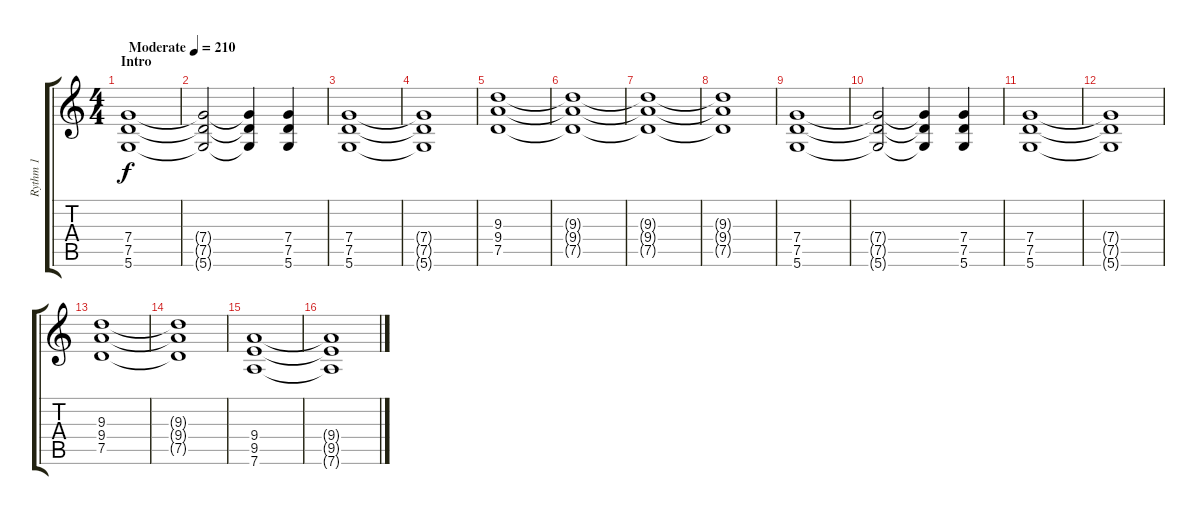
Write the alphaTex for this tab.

\track ("Rythm 1" "Rythm 1") {instrument overdrivenguitar}
\staff {score tabs}
\tuning (D4 A3 F3 C3 G2 D2) {hide}
\ts (4 4)
\section ("" "Intro")
\tempo (210 "Moderate")
\clef g2
\ks c
(7.4 7.5 5.6).1{dy f instrument overdrivenguitar} |
(7.4{t} 7.5{t} 5.6{t}).2 (7.4{t} 7.5{t} 5.6{t}).4 (7.4 7.5 5.6).4 |
(7.4 7.5 5.6).1 |
(7.4{t} 7.5{t} 5.6{t}).1 |
(9.3 9.4 7.5).1 |
(9.3{t} 9.4{t} 7.5{t}).1 |
(9.3{t} 9.4{t} 7.5{t}).1 |
(9.3{t} 9.4{t} 7.5{t}).1 |
(7.4 7.5 5.6).1 |
(7.4{t} 7.5{t} 5.6{t}).2 (7.4{t} 7.5{t} 5.6{t}).4 (7.4 7.5 5.6).4 |
(7.4 7.5 5.6).1 |
(7.4{t} 7.5{t} 5.6{t}).1 |
(9.3 9.4 7.5).1 |
(9.3{t} 9.4{t} 7.5{t}).1 |
(9.4 9.5 7.6).1 |
(9.4{t} 9.5{t} 7.6{t}).1
